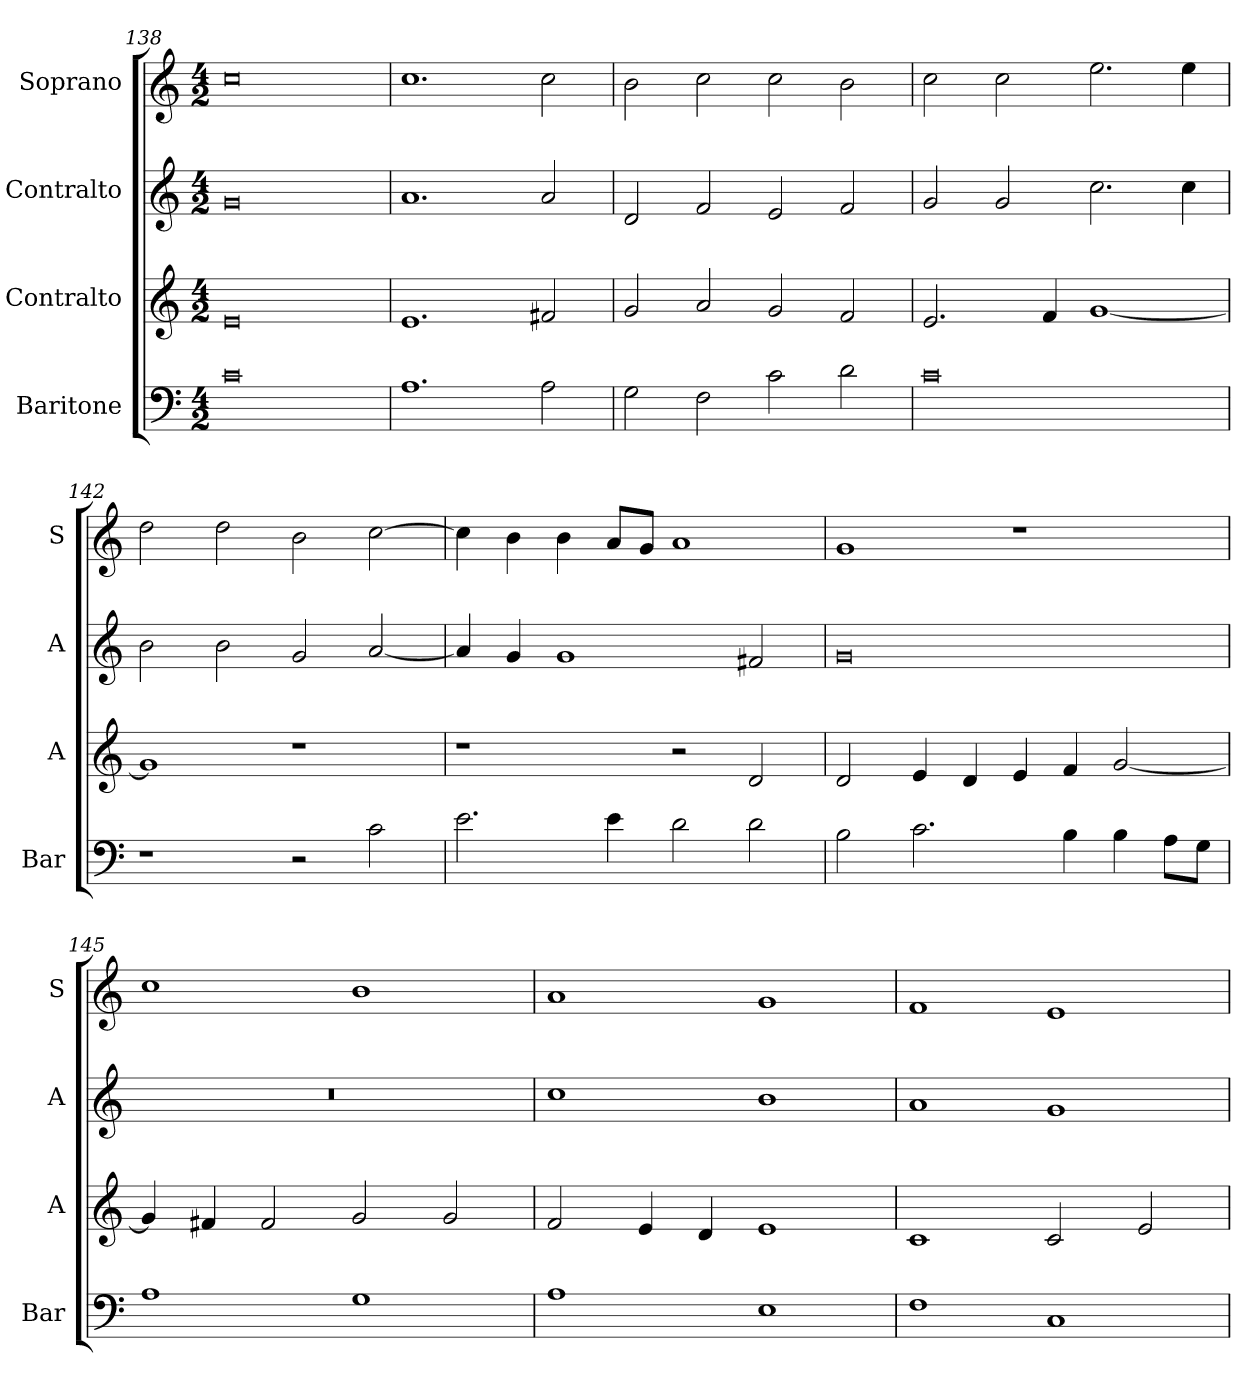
**kern	**kern	**kern	**kern
*part4	*part3	*part2	*part1
*staff4	*staff3	*staff2	*staff1
*I"Baritone	*I"Contralto	*I"Contralto	*I"Soprano
*I'Bar	*I'A	*I'A	*I'S
*clefF4	*clefG2	*clefG2	*clefG2
*k[]	*k[]	*k[]	*k[]
*G:mix	*G:mix	*G:mix	*G:mix
*M4/2	*M4/2	*M4/2	*M4/2
=138	=138	=138	=138
0c	0e	0g	0cc
=139	=139	=139	=139
1.A	1.e	1.a	1.cc
2A	2f#X	2a	2cc
=140	=140	=140	=140
2G	2g	2d	2b
2F	2a	2f	2cc
2c	2g	2e	2cc
2d	2f	2f	2b
=141	=141	=141	=141
0c	2.e	2g	2cc
.	.	2g	2cc
.	4f	.	.
.	[1g	2.cc	2.ee
.	.	4cc	4ee
=142	=142	=142	=142
1r	1g]	2b	2dd
.	.	2b	2dd
2r	1r	2g	2b
2c	.	[2a	[2cc
=143	=143	=143	=143
2.e	1r	4a]	4cc]
.	.	4g	4b
.	.	1g	4b
4e	.	.	8a/L
.	.	.	8g/J
2d	2r	.	1a
2d	2d	2f#X	.
=144	=144	=144	=144
2B	2d	0g	1g
2.c	4e	.	.
.	4d	.	.
.	4e	.	1r
4B	4f	.	.
4B	[2g	.	.
8A\L	.	.	.
8G\J	.	.	.
=145	=145	=145	=145
1A	4g]	0r	1cc
.	4f#X	.	.
.	2f#	.	.
1G	2g	.	1b
.	2g	.	.
=146	=146	=146	=146
1A	2f	1cc	1a
.	4e	.	.
.	4d	.	.
1E	1e	1b	1g
=147	=147	=147	=147
1F	1c	1a	1f
1C	2c	1g	1e
.	2e	.	.
=	=	=	=
*-	*-	*-	*-
